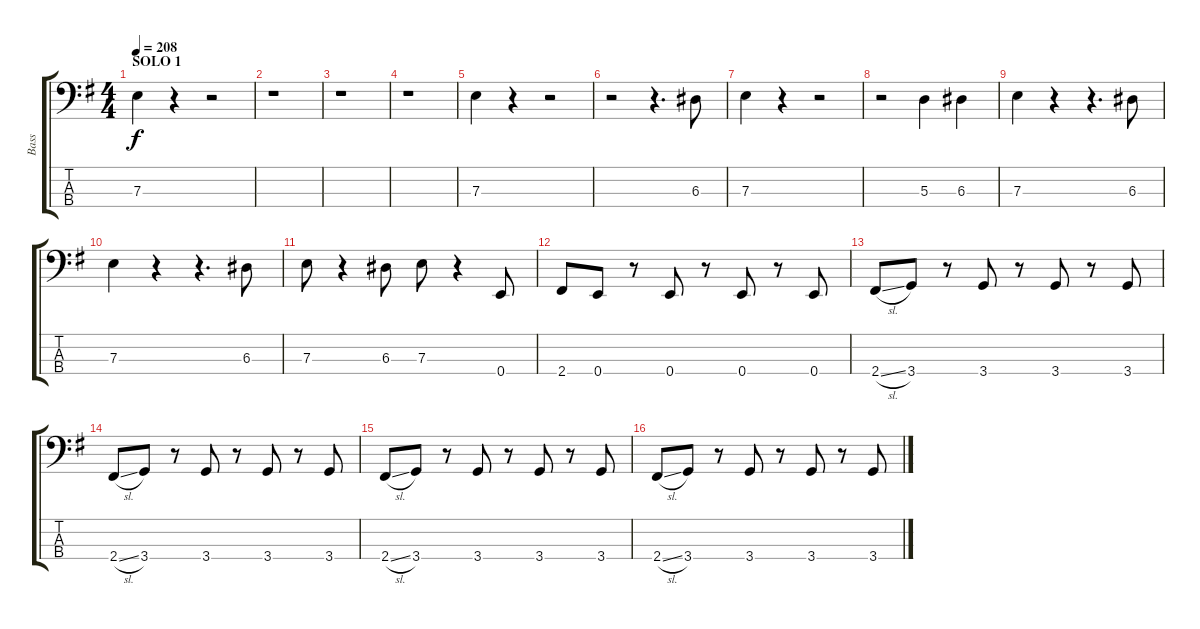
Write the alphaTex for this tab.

\track ("Bass" "Bass") {instrument electricbasspick}
\staff {score tabs}
\tuning (G2 D2 A1 E1) {hide}
\ts (4 4)
\section ("" "SOLO 1")
\tempo 208
\clef f4
\ks eminor
7.3.4{dy f} r.4 r.2 |
r.1 |
r.1 |
r.1 |
7.3.4 r.4 r.2 |
r.2 r.4{d} 6.3.8 |
7.3.4 r.4 r.2 |
r.2 5.3.4 6.3.4 |
7.3.4 r.4 r.4{d} 6.3.8 |
7.3.4 r.4 r.4{d} 6.3.8 |
7.3.8 r.4 6.3.8 7.3.8 r.4 0.4.8 |
2.4.8 0.4.8 r.8 0.4.8 r.8 0.4.8 r.8 0.4.8 |
2.4{sl}.8 3.4.8 r.8 3.4.8 r.8 3.4.8 r.8 3.4.8 |
2.4{sl}.8 3.4.8 r.8 3.4.8 r.8 3.4.8 r.8 3.4.8 |
2.4{sl}.8 3.4.8 r.8 3.4.8 r.8 3.4.8 r.8 3.4.8 |
2.4{sl}.8 3.4.8 r.8 3.4.8 r.8 3.4.8 r.8 3.4.8
